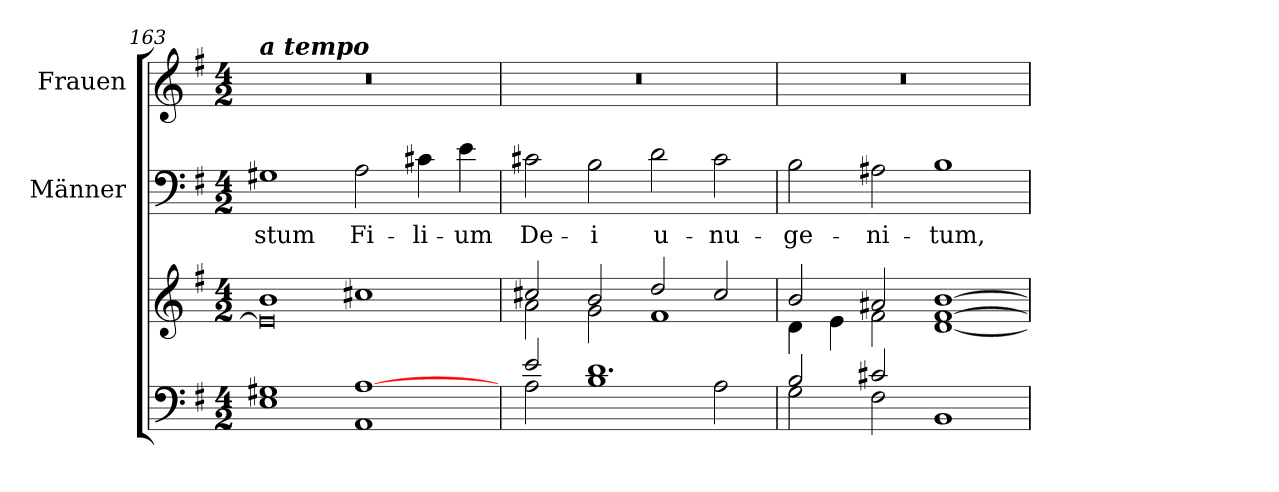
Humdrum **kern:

**kern	**kern	**kern	**text	**kern
*part3	*part3	*part2	*part2	*part1
*staff4	*staff3	*staff2	*staff2	*staff1
*	*	*I"Männer	*	*I"Frauen
*clefF4	*clefG2	*clefF4	*	*clefG2
*k[f#]	*k[f#]	*k[f#]	*	*k[f#]
*G:	*G:	*G:	*	*G:
*M4/2	*M4/2	*M4/2	*	*M4/2
=163	=163	=163	=163	=163
*^	*^	*	*	*
!	!	!	!	!	!	!LO:TX:a:Bi:t=a tempo
!	!	!	!	!	!LO:LY:b	!
1G#X	1E	1b	0e]	1G#X	-stum	0r
!	!	!	!	!	!LO:LY:b	!
[>1A	1AA	1cc#X	.	2A\	Fi-	.
!	!	!	!	!	!LO:LY:b	!
.	.	.	.	4c#X\	-li-	.
!	!	!	!	!	!LO:LY:b	!
.	.	.	.	4e\	-um	.
=164	=164	=164	=164	=164	=164	=164
!	!	!	!	!	!LO:LY:b	!
2e/	2A\	2cc#X/	2a\	2c#X\	De-	0r
!	!	!	!	!	!LO:LY:b	!
1.d	1B	2b/	2g\	2B\	-i	.
!	!	!	!	!	!LO:LY:b	!
.	.	2dd/	1f#	2d\	u-	.
!	!	!	!	!	!LO:LY:b	!
.	2A\	2cc#/	.	2c#\	-nu-	.
=165	=165	=165	=165	=165	=165	=165
!	!	!	!	!	!LO:LY:b	!
2B/	2G\	2b/	4d\	2B\	-ge-	0r
.	.	.	4e\	.	.	.
!	!	!	!	!	!LO:LY:b	!
2c#X/	2F#\	2a#X/	2f#\	2A#X\	-ni-	.
!	!	!	!	!	!LO:LY:b	!
1ryy	1BB	[>1f# [>1b	[<1d	1B	-tum,	.
*v	*v	*	*	*	*	*
*	*v	*v	*	*	*
=	=	=	=	=
*-	*-	*-	*-	*-
